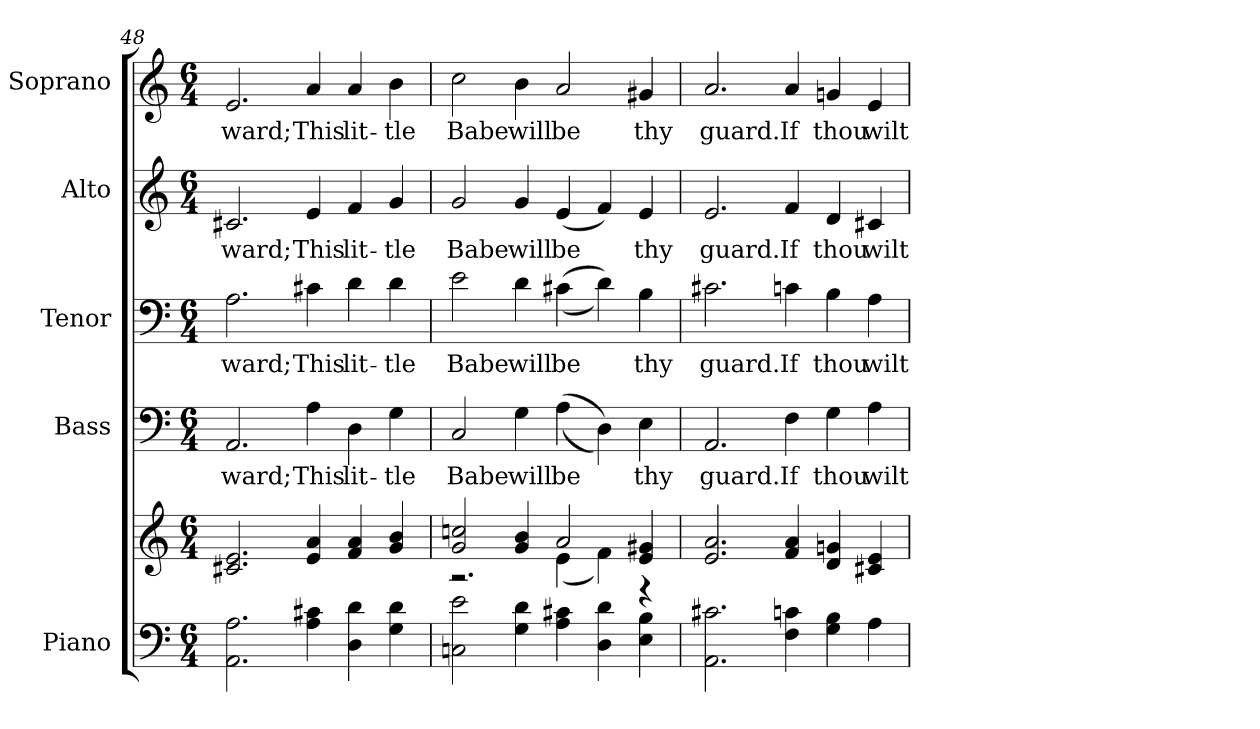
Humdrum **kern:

**kern	**kern	**kern	**text	**kern	**text	**kern	**text	**kern	**text
*part5	*part5	*part4	*part4	*part3	*part3	*part2	*part2	*part1	*part1
*staff6	*staff5	*staff4	*staff4	*staff3	*staff3	*staff2	*staff2	*staff1	*staff1
*I"Piano	*	*I"Bass	*	*I"Tenor	*	*I"Alto	*	*I"Soprano	*
*I'Pno.	*	*I'B.	*	*I'T.	*	*I'A.	*	*I'S.	*
*clefF4	*clefG2	*clefF4	*	*clefF4	*	*clefG2	*	*clefG2	*
*k[]	*k[]	*k[]	*	*k[]	*	*k[]	*	*k[]	*
*C:	*C:	*C:	*	*C:	*	*C:	*	*C:	*
*M6/4	*M6/4	*M6/4	*	*M6/4	*	*M6/4	*	*M6/4	*
=48	=48	=48	=48	=48	=48	=48	=48	=48	=48
!	!	!	!LO:LY:b:color=#000000	!	!	!	!	!	!
!	!	!	!	!	!LO:LY:b:color=#000000	!	!	!	!
!	!	!	!	!	!	!	!LO:LY:b:color=#000000	!	!
!	!	!	!	!	!	!	!	!	!LO:LY:b:color=#000000
2.AAi\ 2.Ai	2.c#Xi/ 2.ei	2.AAi/	ward;	2.Ai\	ward;	2.c#Xi/	ward;	2.ei/	ward;
!	!	!	!LO:LY:b:color=#000000	!	!	!	!	!	!
!	!	!	!	!	!LO:LY:b:color=#000000	!	!	!	!
!	!	!	!	!	!	!	!LO:LY:b:color=#000000	!	!
!	!	!	!	!	!	!	!	!	!LO:LY:b:color=#000000
4Ai\ 4c#Xi	4ei/ 4ai	4Ai\	This	4c#Xi\	This	4ei/	This	4ai/	This
!	!	!	!LO:LY:b:color=#000000	!	!	!	!	!	!
!	!	!	!	!	!LO:LY:b:color=#000000	!	!	!	!
!	!	!	!	!	!	!	!LO:LY:b:color=#000000	!	!
!	!	!	!	!	!	!	!	!	!LO:LY:b:color=#000000
4Di\ 4di	4fi/ 4ai	4Di\	lit-	4di\	lit-	4fi/	lit-	4ai/	lit-
!	!	!	!LO:LY:b:color=#000000	!	!	!	!	!	!
!	!	!	!	!	!LO:LY:b:color=#000000	!	!	!	!
!	!	!	!	!	!	!	!LO:LY:b:color=#000000	!	!
!	!	!	!	!	!	!	!	!	!LO:LY:b:color=#000000
4Gi\ 4di	4gi/ 4bi	4Gi\	-tle	4di\	-tle	4gi/	-tle	4bi\	-tle
!!LO:PB:g=z
=49	=49	=49	=49	=49	=49	=49	=49	=49	=49
*	*^	*	*	*	*	*	*	*	*
!	!	!	!	!LO:LY:b:color=#000000	!	!	!	!	!	!
!	!	!	!	!	!	!LO:LY:b:color=#000000	!	!	!	!
!	!	!	!	!	!	!	!	!LO:LY:b:color=#000000	!	!
!	!	!	!	!	!	!	!	!	!	!LO:LY:b:color=#000000
2Cni\ 2ei	2gi/ 2ccni	2.r	2Ci/	Babe	2ei\	Babe	2gi/	Babe	2cci\	Babe
!	!	!	!	!LO:LY:b:color=#000000	!	!	!	!	!	!
!	!	!	!	!	!	!LO:LY:b:color=#000000	!	!	!	!
!	!	!	!	!	!	!	!	!LO:LY:b:color=#000000	!	!
!	!	!	!	!	!	!	!	!	!	!LO:LY:b:color=#000000
4Gi\ 4di	4gi/ 4bi	.	4Gi\	will	4di\	will	4gi/	will	4bi\	will
!	!	!	!	!LO:LY:b:color=#000000	!	!	!	!	!	!
!	!	!	!	!	!	!LO:LY:b:color=#000000	!	!	!	!
!	!	!	!	!	!	!	!	!LO:LY:b:color=#000000	!	!
!	!	!	!	!	!	!	!	!	!	!LO:LY:b:color=#000000
4Ai\ 4c#Xi	2ai/	(4ei\	((4Ai\	be	((4c#Xi\	be	(4ei/	be	2ai/	be
4Di\ 4di	.	4fi\)	4Di\))	.	4di\))	.	4fi/)	.	.	.
!	!	!	!	!LO:LY:b:color=#000000	!	!	!	!	!	!
!	!	!	!	!	!	!LO:LY:b:color=#000000	!	!	!	!
!	!	!	!	!	!	!	!	!LO:LY:b:color=#000000	!	!
!	!	!	!	!	!	!	!	!	!	!LO:LY:b:color=#000000
4Ei\ 4Bi	4ei/ 4g#Xi	4r	4Ei\	thy	4Bi\	thy	4ei/	thy	4g#Xi/	thy
*	*v	*v	*	*	*	*	*	*	*	*
=50	=50	=50	=50	=50	=50	=50	=50	=50	=50
*	*^	*	*	*	*	*	*	*	*
!	!	!	!	!LO:LY:b:color=#000000	!	!	!	!	!	!
*	*v	*v	*	*	*	*	*	*	*	*
*	*^	*	*	*	*	*	*	*	*
!	!	!	!	!	!	!LO:LY:b:color=#000000	!	!	!	!
*	*v	*v	*	*	*	*	*	*	*	*
*	*^	*	*	*	*	*	*	*	*
!	!	!	!	!	!	!	!	!LO:LY:b:color=#000000	!	!
*	*v	*v	*	*	*	*	*	*	*	*
*	*^	*	*	*	*	*	*	*	*
!	!	!	!	!	!	!	!	!	!	!LO:LY:b:color=#000000
*	*v	*v	*	*	*	*	*	*	*	*
2.AAi\ 2.c#Xi	2.ei/ 2.ai	2.AAi/	guard.	2.c#Xi\	guard.	2.ei/	guard.	2.ai/	guard.
!	!	!	!LO:LY:b:color=#000000	!	!	!	!	!	!
!	!	!	!	!	!LO:LY:b:color=#000000	!	!	!	!
!	!	!	!	!	!	!	!LO:LY:b:color=#000000	!	!
*	*	*	*	*	*	*	*	*MM145	*
!	!	!	!	!	!	!	!	!	!LO:LY:b:color=#000000
4Fi\ 4cni	4fi/ 4ai	4Fi\	If	4cni\	If	4fi/	If	4ai/	If
!	!	!	!LO:LY:b:color=#000000	!	!	!	!	!	!
!	!	!	!	!	!LO:LY:b:color=#000000	!	!	!	!
!	!	!	!	!	!	!	!LO:LY:b:color=#000000	!	!
!	!	!	!	!	!	!	!	!	!LO:LY:b:color=#000000
4Gi\ 4Bi	4di/ 4gni	4Gi\	thou	4Bi\	thou	4di/	thou	4gni/	thou
!	!	!	!LO:LY:b:color=#000000	!	!	!	!	!	!
!	!	!	!	!	!LO:LY:b:color=#000000	!	!	!	!
!	!	!	!	!	!	!	!LO:LY:b:color=#000000	!	!
!	!	!	!	!	!	!	!	!	!LO:LY:b:color=#000000
4Ai\	4c#Xi/ 4ei	4Ai\	wilt	4Ai\	wilt	4c#Xi/	wilt	4ei/	wilt
=	=	=	=	=	=	=	=	=	=
*-	*-	*-	*-	*-	*-	*-	*-	*-	*-
